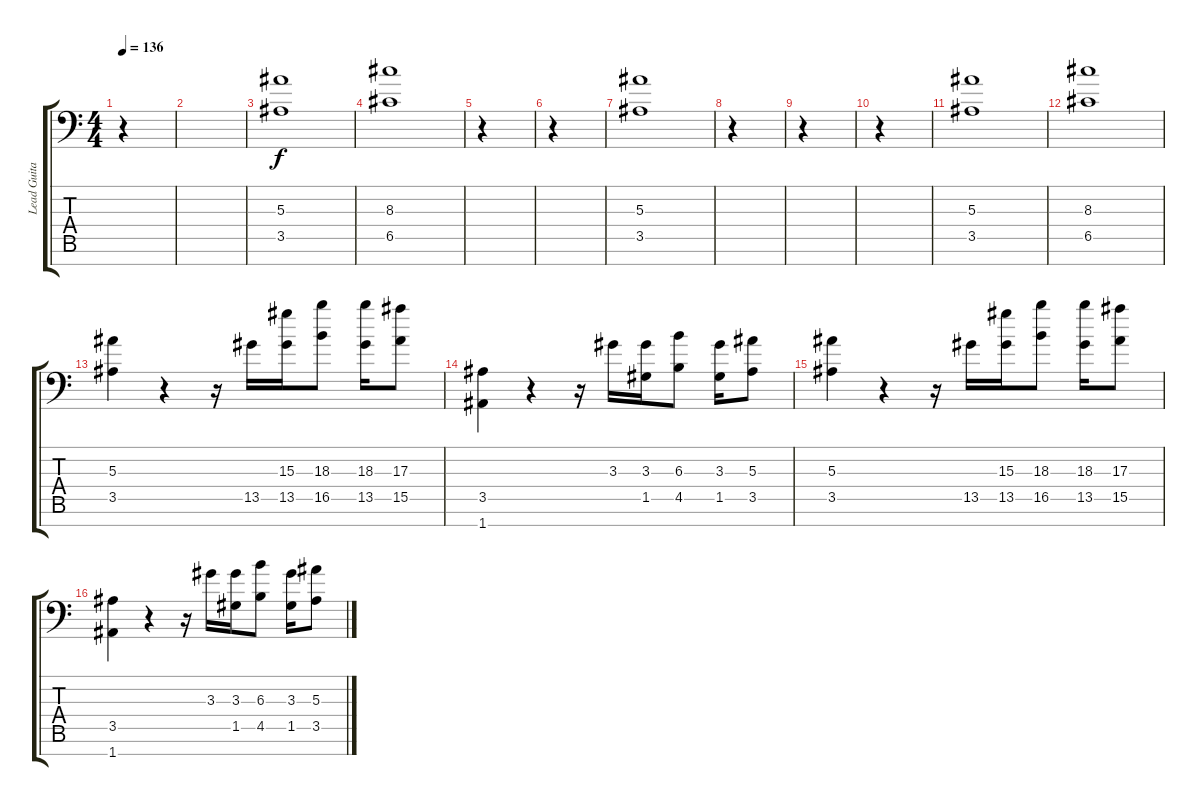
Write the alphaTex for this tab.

\track ("Lead Guitar I" "Lead Guita") {instrument distortionguitar}
\staff {score tabs}
\tuning (D4 A3 F3 C3 G2 D2 A1) {hide}
\ts (4 4)
\tempo 136
\clef f4
\ks c
r.4{dy f} |
|
(5.3 3.5).1 |
(8.3 6.5).1 |
r.4 |
r.4 |
(5.3 3.5).1 |
r.4 |
r.4 |
r.4 |
(5.3 3.5).1 |
(8.3 6.5).1 |
(5.3 3.5).4 r.4 r.16 13.5.16 (15.3 13.5).16 (18.3 16.5).8 (18.3 13.5).16 (17.3 15.5).8 |
(3.5 1.7).4 r.4 r.16 3.3.16 (3.3 1.5).16 (6.3 4.5).8 (3.3 1.5).16 (5.3 3.5).8 |
(5.3 3.5).4 r.4 r.16 13.5.16 (15.3 13.5).16 (18.3 16.5).8 (18.3 13.5).16 (17.3 15.5).8 |
(3.5 1.7).4 r.4 r.16 3.3.16 (3.3 1.5).16 (6.3 4.5).8 (3.3 1.5).16 (5.3 3.5).8
